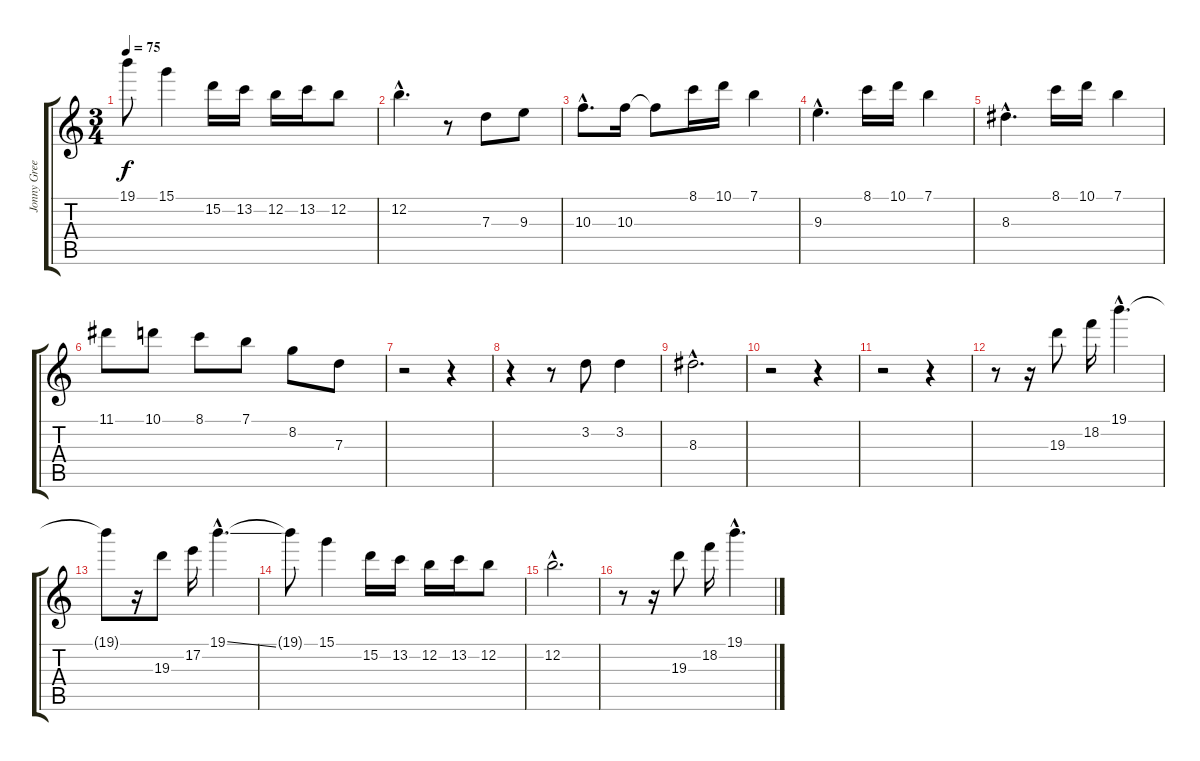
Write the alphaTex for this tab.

\track ("Jonny Greenwood" "Jonny Gree") {instrument electricguitarclean}
\staff {score tabs}
\tuning (E4 B3 G3 D3 A2 E2) {hide}
\ts (3 4)
\tempo 75
\clef g2
\ks c
19.1{t}.8{dy f} 15.1.4 15.2.16 13.2.16 12.2.16 13.2.16 12.2.8 |
12.2{hac}.4{d} r.8 7.3.8 9.3.8 |
10.3{hac}.8{d} 10.3.16 10.3{t}.8 8.1.16 10.1.16 7.1.4 |
9.3{hac}.4{d} 8.1.16 10.1.16 7.1.4 |
8.3{hac}.4{d} 8.1.16 10.1.16 7.1.4 |
11.1.8 10.1.8 8.1.8 7.1.8 8.2.8 7.3.8 |
r.2 r.4 |
r.4 r.8 3.2.8 3.2.4 |
8.3{hac}.2{d} |
r.2 r.4 |
r.2 r.4 |
r.8 r.16 19.3.8 18.2.16 19.1{hac}.4{d} |
19.1{t}.8 r.16 19.3.8 17.2.16 19.1{ss hac}.4{d} |
19.1{t}.8 15.1.4 15.2.16 13.2.16 12.2.16 13.2.16 12.2.8 |
12.2{hac}.2{d} |
r.8 r.16 19.3.8 18.2.16 19.1{hac}.4{d}
